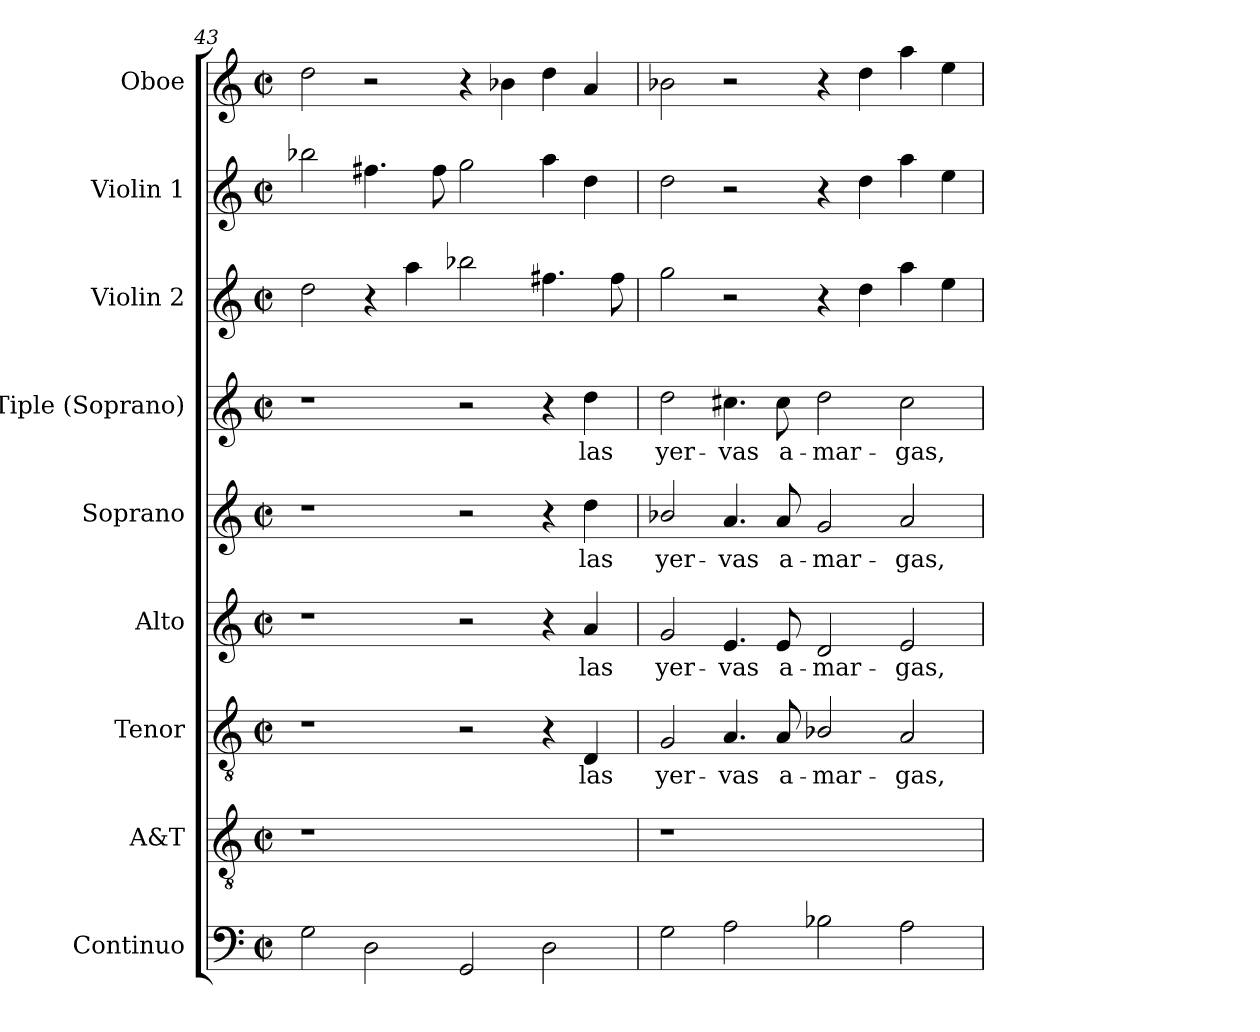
**kern	**kern	**kern	**text	**kern	**text	**kern	**text	**kern	**text	**kern	**kern	**kern
*part9	*part8	*part7	*part7	*part6	*part6	*part5	*part5	*part4	*part4	*part3	*part2	*part1
*staff9	*staff8	*staff7	*staff7	*staff6	*staff6	*staff5	*staff5	*staff4	*staff4	*staff3	*staff2	*staff1
*I"Continuo	*I"A&T	*I"Tenor	*	*I"Alto	*	*I"Soprano	*	*I"Tiple (Soprano)	*	*I"Violin 2	*I"Violin 1	*I"Oboe
*I'Cont.	*I'A. & T.	*I'T.	*	*I'A.	*	*I'S.	*	*I'S.	*	*I'Vln. 2	*I'Vln. 1	*I'Ob.
*clefF4	*clefGv2	*clefGv2	*	*clefG2	*	*clefG2	*	*clefG2	*	*clefG2	*clefG2	*clefG2
*	*ITrd7c12	*ITrd7c12	*	*	*	*	*	*	*	*	*	*
*k[]	*k[]	*k[]	*	*k[]	*	*k[]	*	*k[]	*	*k[]	*k[]	*k[]
*C:	*C:	*C:	*	*C:	*	*C:	*	*C:	*	*C:	*C:	*C:
*M2/2	*M2/2	*M2/2	*	*M2/2	*	*M2/2	*	*M2/2	*	*M2/2	*M2/2	*M2/2
*met(c|)	*met(c|)	*met(c|)	*	*met(c|)	*	*met(c|)	*	*met(c|)	*	*met(c|)	*met(c|)	*met(c|)
=43	=43	=43	=43	=43	=43	=43	=43	=43	=43	=43	=43	=43
!	!LO:N:vis=1	!	!	!	!	!	!	!	!	!	!	!
2Gi\	1r	1r	.	1r	.	1r	.	1r	.	2ddi\	2bb-Xi\	2ddi\
2Di\	.	.	.	.	.	.	.	.	.	4r	4.ff#Xi\	2r
.	.	.	.	.	.	.	.	.	.	4aai\	.	.
.	.	.	.	.	.	.	.	.	.	.	8ff#i\	.
2GGi/	1ryy	2r	.	2r	.	2r	.	2r	.	2bb-Xi\	2ggi\	4r
.	.	.	.	.	.	.	.	.	.	.	.	4b-Xi\
2Di\	.	4r	.	4r	.	4r	.	4r	.	4.ff#Xi\	4aai\	4ddi\
!	!	!	!LO:LY:b:color=#000000	!	!	!	!	!	!	!	!	!
!	!	!	!	!	!LO:LY:b:color=#000000	!	!	!	!	!	!	!
!	!	!	!	!	!	!	!LO:LY:b:color=#000000	!	!	!	!	!
!	!	!	!	!	!	!	!	!	!LO:LY:b:color=#000000	!	!	!
.	.	4DDi/	las	4ai/	las	4ddi\	las	4ddi\	las	.	4ddi\	4ai/
.	.	.	.	.	.	.	.	.	.	8ff#i\	.	.
!!LO:LB:g=z
=44	=44	=44	=44	=44	=44	=44	=44	=44	=44	=44	=44	=44
!	!LO:N:vis=1	!	!	!	!	!	!	!	!	!	!	!
!	!	!	!LO:LY:b:color=#000000	!	!	!	!	!	!	!	!	!
!	!	!	!	!	!LO:LY:b:color=#000000	!	!	!	!	!	!	!
!	!	!	!	!	!	!	!LO:LY:b:color=#000000	!	!	!	!	!
!	!	!	!	!	!	!	!	!	!LO:LY:b:color=#000000	!	!	!
2Gi\	1r	2GGi/	yer-	2gi/	yer-	2b-Xi/	yer-	2ddi\	yer-	2ggi\	2ddi\	2b-Xi\
!	!	!	!LO:LY:b:color=#000000	!	!	!	!	!	!	!	!	!
!	!	!	!	!	!LO:LY:b:color=#000000	!	!	!	!	!	!	!
!	!	!	!	!	!	!	!LO:LY:b:color=#000000	!	!	!	!	!
!	!	!	!	!	!	!	!	!	!LO:LY:b:color=#000000	!	!	!
2Ai\	.	4.AAi/	-vas	4.ei/	-vas	4.ai/	-vas	4.cc#Xi\	-vas	2r	2r	2r
!	!	!	!LO:LY:b:color=#000000	!	!	!	!	!	!	!	!	!
!	!	!	!	!	!LO:LY:b:color=#000000	!	!	!	!	!	!	!
!	!	!	!	!	!	!	!LO:LY:b:color=#000000	!	!	!	!	!
!	!	!	!	!	!	!	!	!	!LO:LY:b:color=#000000	!	!	!
.	.	8AAi/	a-	8ei/	a-	8ai/	a-	8cc#i\	a-	.	.	.
!	!	!	!LO:LY:b:color=#000000	!	!	!	!	!	!	!	!	!
!	!	!	!	!	!LO:LY:b:color=#000000	!	!	!	!	!	!	!
!	!	!	!	!	!	!	!LO:LY:b:color=#000000	!	!	!	!	!
!	!	!	!	!	!	!	!	!	!LO:LY:b:color=#000000	!	!	!
2B-Xi\	1ryy	2BB-Xi/	-mar-	2di/	-mar-	2gi/	-mar-	2ddi\	-mar-	4r	4r	4r
.	.	.	.	.	.	.	.	.	.	4ddi\	4ddi\	4ddi\
!	!	!	!LO:LY:b:color=#000000	!	!	!	!	!	!	!	!	!
!	!	!	!	!	!LO:LY:b:color=#000000	!	!	!	!	!	!	!
!	!	!	!	!	!	!	!LO:LY:b:color=#000000	!	!	!	!	!
!	!	!	!	!	!	!	!	!	!LO:LY:b:color=#000000	!	!	!
2Ai\	.	2AAi/	-gas,	2ei/	-gas,	2ai/	-gas,	2cc#i\	-gas,	4aai\	4aai\	4aai\
.	.	.	.	.	.	.	.	.	.	4eei\	4eei\	4eei\
=	=	=	=	=	=	=	=	=	=	=	=	=
*-	*-	*-	*-	*-	*-	*-	*-	*-	*-	*-	*-	*-
